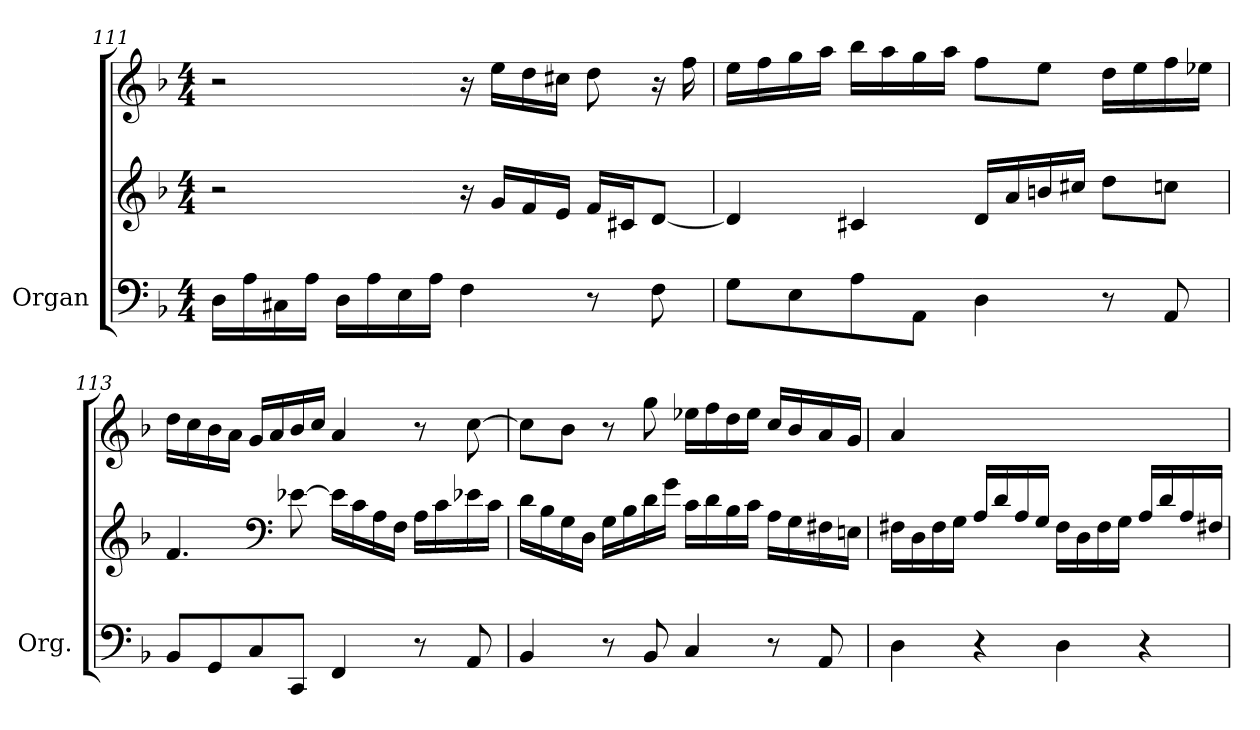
**kern	**kern	**kern
*part1	*part1	*part1
*staff3	*staff2	*staff1
*I"Organ	*	*
*I'Org.	*	*
*clefF4	*clefG2	*clefG2
*k[b-]	*k[b-]	*k[b-]
*F:	*F:	*F:
*M4/4	*M4/4	*M4/4
=111	=111	=111
16D\LL	2r	2r
16A\	.	.
16C#X\	.	.
16A\JJ	.	.
16D\LL	.	.
16A\	.	.
16E\	.	.
16A\JJ	.	.
4F\	16r	16r
.	16g/LL	16ee\LL
.	16f/	16dd\
.	16e/JJ	16cc#X\JJ
8r	16f/LL	8dd\
.	16c#X/J	.
8F\	[8d/J	16r
.	.	16ff\
!!LO:LB:g=z
=112	=112	=112
8G\L	4d/]	16ee\LL
.	.	16ff\
8E\	.	16gg\
.	.	16aa\JJ
8A\	4c#X/	16bb-\LL
.	.	16aa\
8AA\J	.	16gg\
.	.	16aa\JJ
4D\	16d/LL	8ff\L
.	16a/	.
.	16bn/	8ee\J
.	16cc#X/JJ	.
8r	8dd\L	16dd\LL
.	.	16ee\
8AA/	8ccn\J	16ff\
.	.	16ee-X\JJ
=113	=113	=113
8BB-/L	4.f/	16dd\LL
.	.	16cc\
8GG/	.	16b-\
.	.	16a\JJ
8C/	.	16g/LL
.	.	16a/
*	*clefF4	*
8CC/J	[8e-X\	16b-/
.	.	16cc/JJ
4FF/	16e-\LL]	4a/
.	16c\	.
.	16A\	.
.	16F\JJ	.
8r	16A\LL	8r
.	16c\	.
8AA/	16e-X\	[8cc\
.	16c\JJ	.
!!LO:PB:g=z
=114	=114	=114
4BB-/	16d\LL	8cc\L]
.	16B-\	.
.	16G\	8b-\J
.	16D\JJ	.
8r	16G\LL	8r
.	16B-\	.
8BB-/	16d\	8gg\
.	16g\JJ	.
4C/	16c\LL	16ee-X\LL
.	16d\	16ff\
.	16B-\	16dd\
.	16c\JJ	16ee-\JJ
8r	16A\LL	16cc/LL
.	16G\	16b-/
8AA/	16F#X\	16a/
.	16En\JJ	16g/JJ
!!LO:PB:g=z
=115	=115	=115
*	*^	*
4D\	4ryy	16F#X\LL	4a/
.	.	16D\	.
.	.	16F#\	.
.	.	16G\JJ	.
4r	16A/LL	4ryy	4ryy
.	16d/	.	.
.	16A/	.	.
.	16G/JJ	.	.
4D\	4ryy	16F#\LL	4ryy
.	.	16D\	.
.	.	16F#\	.
.	.	16G\JJ	.
4r	16A/LL	4ryy	4ryy
.	16d/	.	.
.	16A/	.	.
.	16F#X/JJ	.	.
*	*v	*v	*
=	=	=
*-	*-	*-
